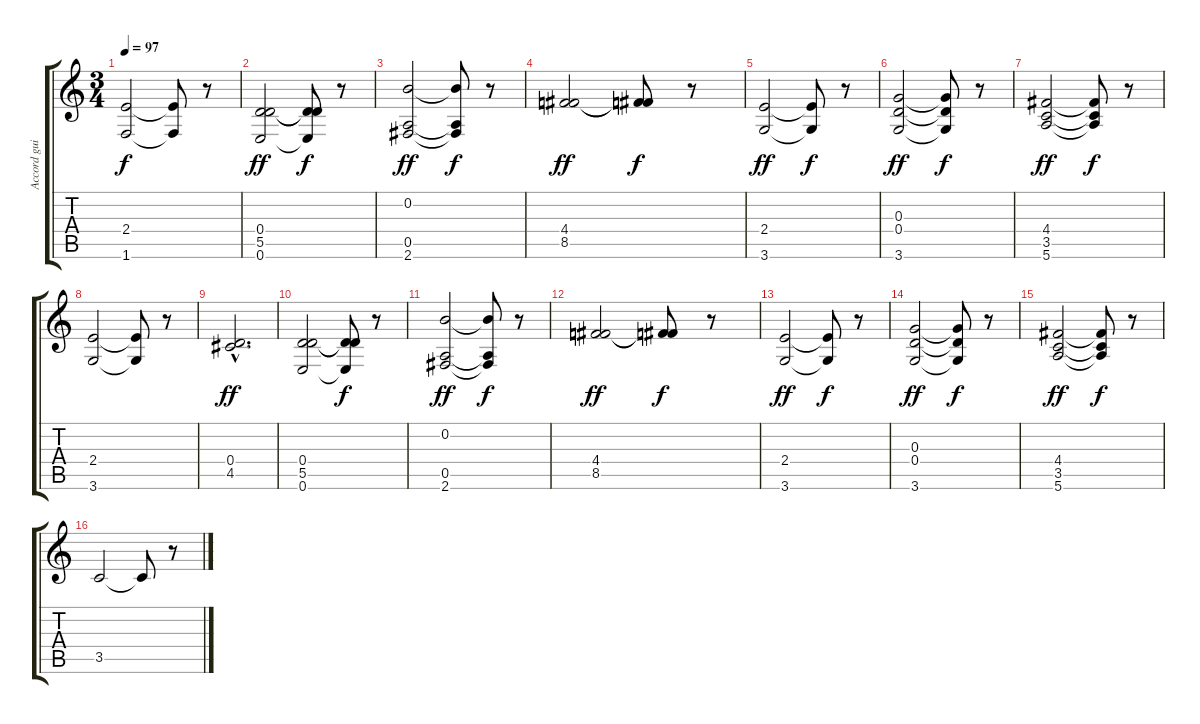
\track ("Accord guitare" "Accord gui") {instrument acousticguitarsteel}
\staff {score tabs}
\tuning (E4 B3 G3 D3 A2 E2) {hide}
\ts (3 4)
\tempo 97
\clef g2
\ks c
(2.4 1.6).2{dy f} (2.4{t} 1.6{t}).8 r.8 |
(0.4 5.5 0.6).2{dy ff} (0.4{t} 5.5{t} 0.6{t}).8{dy f} r.8 |
(0.2 0.5 2.6).2{dy ff} (0.2{t} 0.5{t} 2.6{t}).8{dy f} r.8 |
(4.4 8.5).2{dy ff} (4.4{t} 8.5{t}).8{dy f} r.8 |
(2.4 3.6).2{dy ff} (2.4{t} 3.6{t}).8{dy f} r.8 |
(0.3 0.4 3.6).2{dy ff} (0.3{t} 0.4{t} 3.6{t}).8{dy f} r.8 |
(4.4 3.5 5.6).2{dy ff} (4.4{t} 3.5{t} 5.6{t}).8{dy f} r.8 |
(2.4 3.6).2 (2.4{t} 3.6{t}).8 r.8 |
(0.4{hac} 4.5).2{d dy ff} |
(0.4 5.5 0.6).2 (0.4{t} 5.5{t} 0.6{t}).8{dy f} r.8 |
(0.2 0.5 2.6).2{dy ff} (0.2{t} 0.5{t} 2.6{t}).8{dy f} r.8 |
(4.4 8.5).2{dy ff} (4.4{t} 8.5{t}).8{dy f} r.8 |
(2.4 3.6).2{dy ff} (2.4{t} 3.6{t}).8{dy f} r.8 |
(0.3 0.4 3.6).2{dy ff} (0.3{t} 0.4{t} 3.6{t}).8{dy f} r.8 |
(4.4 3.5 5.6).2{dy ff} (4.4{t} 3.5{t} 5.6{t}).8{dy f} r.8 |
3.5.2 3.5{t}.8 r.8
